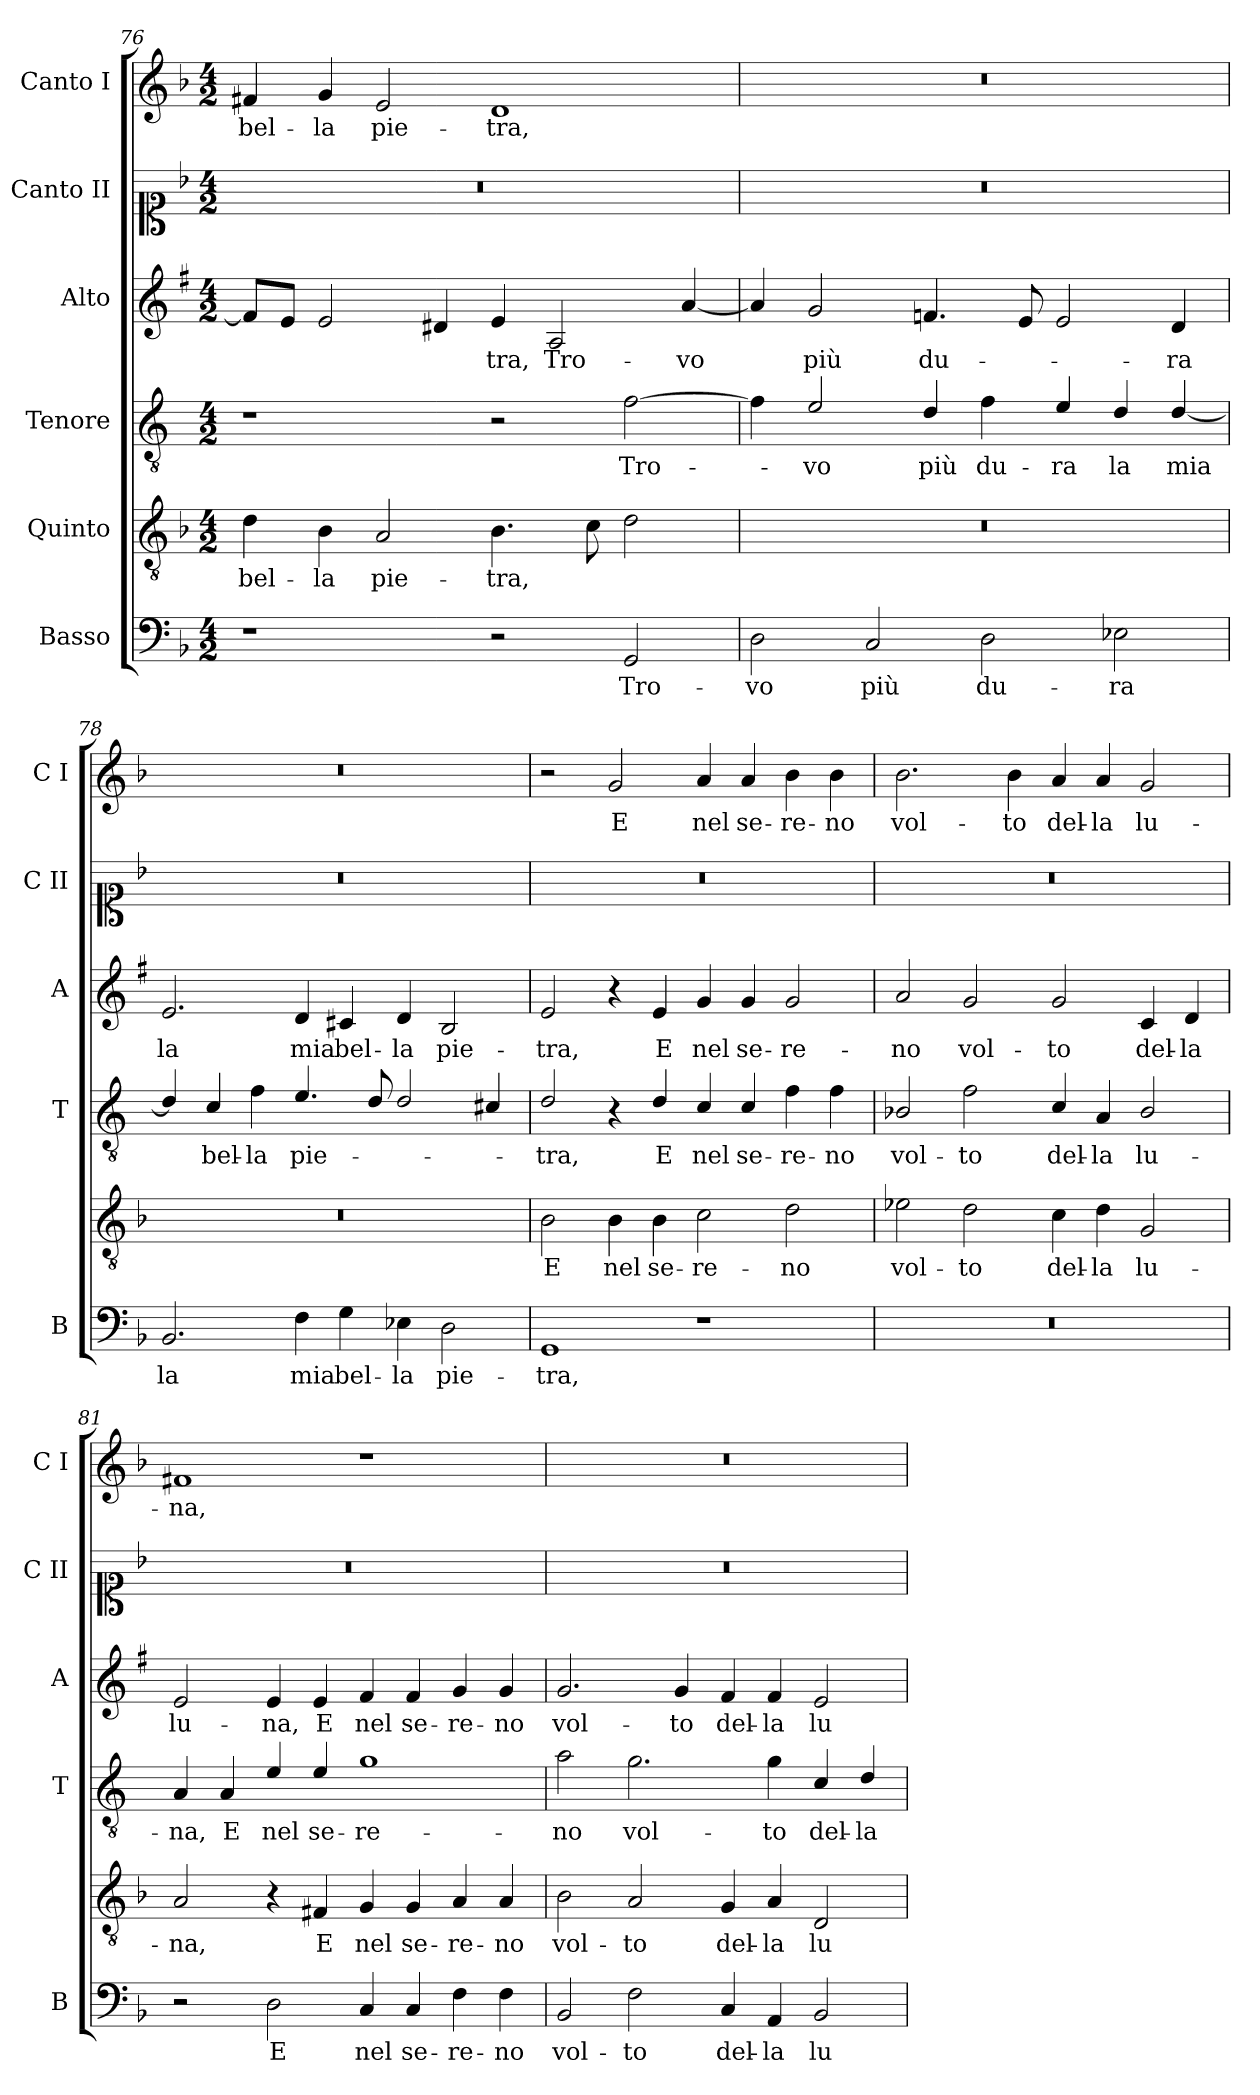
**kern	**text	**kern	**text	**kern	**text	**kern	**text	**kern	**kern	**text
*part6	*part6	*part5	*part5	*part4	*part4	*part3	*part3	*part2	*part1	*part1
*staff6	*staff6	*staff5	*staff5	*staff4	*staff4	*staff3	*staff3	*staff2	*staff1	*staff1
*I"Basso	*	*I"Quinto	*	*I"Tenore	*	*I"Alto	*	*I"Canto II	*I"Canto I	*
*I'B	*	*	*	*I'T	*	*I'A	*	*I'C II	*I'C I	*
*clefF4	*	*clefGv2	*	*clefGv2	*	*clefG2	*	*clefC1	*clefG2	*
*	*	*	*	*ITrd4c7	*	*ITrd1c2	*	*	*	*
*k[b-]	*	*k[b-]	*	*k[b-]	*	*k[b-]	*	*k[b-]	*k[b-]	*
*F:	*	*F:	*	*F:	*	*F:	*	*F:	*F:	*
*M4/2	*	*M4/2	*	*M4/2	*	*M4/2	*	*M4/2	*M4/2	*
=76	=76	=76	=76	=76	=76	=76	=76	=76	=76	=76
!	!	!	!LO:LY:b	!	!	!	!	!	!	!LO:LY:b
1r	.	4d\	bel-	1r	.	8e/L]	.	0r	4f#X/	bel-
.	.	.	.	.	.	8d/J	.	.	.	.
!	!	!	!LO:LY:b	!	!	!	!	!	!	!LO:LY:b
.	.	4B-\	-la	.	.	2d/	.	.	4g/	-la
!	!	!	!LO:LY:b	!	!	!	!	!	!	!LO:LY:b
.	.	2A/	pie-	.	.	.	.	.	2e/	pie-
.	.	.	.	.	.	4c#X/	.	.	.	.
!	!	!	!LO:LY:b	!	!	!	!LO:LY:b	!	!	!LO:LY:b
2r	.	4.B-\	-tra,	2r	.	4d/	-tra,	.	1d	-tra,
!	!	!	!	!	!	!	!LO:LY:b	!	!	!
.	.	.	.	.	.	2G/	Tro-	.	.	.
.	.	8c\	.	.	.	.	.	.	.	.
!	!LO:LY:b	!	!	!	!LO:LY:b	!	!	!	!	!
2GG/	Tro-	2d\	.	[2B-\	Tro-	.	.	.	.	.
!	!	!	!	!	!	!	!LO:LY:b	!	!	!
.	.	.	.	.	.	[4g/	-vo	.	.	.
=77	=77	=77	=77	=77	=77	=77	=77	=77	=77	=77
!	!LO:LY:b	!	!	!	!	!	!	!	!	!
2D\	-vo	0r	.	4B-\]	.	4g/]	.	0r	0r	.
!	!	!	!	!	!LO:LY:b	!	!LO:LY:b	!	!	!
.	.	.	.	2A/	-vo	2f/	più	.	.	.
!	!LO:LY:b	!	!	!	!	!	!	!	!	!
2C/	più	.	.	.	.	.	.	.	.	.
!	!	!	!	!	!LO:LY:b	!	!LO:LY:b	!	!	!
.	.	.	.	4G/	più	4.e-X/	du-	.	.	.
!	!LO:LY:b	!	!	!	!LO:LY:b	!	!	!	!	!
2D\	du-	.	.	4B-\	du-	.	.	.	.	.
.	.	.	.	.	.	8d/	.	.	.	.
!	!	!	!	!	!LO:LY:b	!	!	!	!	!
.	.	.	.	4A/	-ra	2d/	.	.	.	.
!	!LO:LY:b	!	!	!	!LO:LY:b	!	!	!	!	!
2E-X\	-ra	.	.	4G/	la	.	.	.	.	.
!	!	!	!	!	!LO:LY:b	!	!LO:LY:b	!	!	!
.	.	.	.	[4G/	mia	4c/	-ra	.	.	.
=78	=78	=78	=78	=78	=78	=78	=78	=78	=78	=78
!	!LO:LY:b	!	!	!	!	!	!LO:LY:b	!	!	!
2.BB-/	la	0r	.	4G/]	.	2.d/	la	0r	0r	.
!	!	!	!	!	!LO:LY:b	!	!	!	!	!
.	.	.	.	4F/	bel-	.	.	.	.	.
!	!	!	!	!	!LO:LY:b	!	!	!	!	!
.	.	.	.	4B-\	-la	.	.	.	.	.
!	!LO:LY:b	!	!	!	!LO:LY:b	!	!LO:LY:b	!	!	!
4F\	mia	.	.	4.A/	pie-	4c/	mia	.	.	.
!	!LO:LY:b	!	!	!	!	!	!LO:LY:b	!	!	!
4G\	bel-	.	.	.	.	4Bn/	bel-	.	.	.
.	.	.	.	8G/	.	.	.	.	.	.
!	!LO:LY:b	!	!	!	!	!	!LO:LY:b	!	!	!
4E-X\	-la	.	.	2G/	.	4c/	-la	.	.	.
!	!LO:LY:b	!	!	!	!	!	!LO:LY:b	!	!	!
2D\	pie-	.	.	.	.	2A/	pie-	.	.	.
.	.	.	.	4F#X/	.	.	.	.	.	.
!!LO:LB:g=z
=79	=79	=79	=79	=79	=79	=79	=79	=79	=79	=79
!	!LO:LY:b	!	!LO:LY:b	!	!LO:LY:b	!	!LO:LY:b	!	!	!
1GG	-tra,	2B-\	E	2G/	-tra,	2d/	-tra,	0r	2r	.
!	!	!	!LO:LY:b	!	!	!	!	!	!	!LO:LY:b
.	.	4B-\	nel	4r	.	4r	.	.	2g/	E
!	!	!	!LO:LY:b	!	!LO:LY:b	!	!LO:LY:b	!	!	!
.	.	4B-\	se-	4G/	E	4d/	E	.	.	.
!	!	!	!LO:LY:b	!	!LO:LY:b	!	!LO:LY:b	!	!	!LO:LY:b
1r	.	2c\	-re-	4F/	nel	4f/	nel	.	4a/	nel
!	!	!	!	!	!LO:LY:b	!	!LO:LY:b	!	!	!LO:LY:b
.	.	.	.	4F/	se-	4f/	se-	.	4a/	se-
!	!	!	!LO:LY:b	!	!LO:LY:b	!	!LO:LY:b	!	!	!LO:LY:b
.	.	2d\	-no	4B-\	-re-	2f/	-re-	.	4b-\	-re-
!	!	!	!	!	!LO:LY:b	!	!	!	!	!LO:LY:b
.	.	.	.	4B-\	-no	.	.	.	4b-\	-no
=80	=80	=80	=80	=80	=80	=80	=80	=80	=80	=80
!	!	!	!LO:LY:b	!	!LO:LY:b	!	!LO:LY:b	!	!	!LO:LY:b
0r	.	2e-X\	vol-	2E-X/	vol-	2g/	-no	0r	2.b-\	vol-
!	!	!	!LO:LY:b	!	!LO:LY:b	!	!LO:LY:b	!	!	!
.	.	2d\	-to	2B-\	-to	2f/	vol-	.	.	.
!	!	!	!	!	!	!	!	!	!	!LO:LY:b
.	.	.	.	.	.	.	.	.	4b-\	-to
!	!	!	!LO:LY:b	!	!LO:LY:b	!	!LO:LY:b	!	!	!LO:LY:b
.	.	4c\	del-	4F/	del-	2f/	-to	.	4a/	del-
!	!	!	!LO:LY:b	!	!LO:LY:b	!	!	!	!	!LO:LY:b
.	.	4d\	-la	4D/	-la	.	.	.	4a/	-la
!	!	!	!LO:LY:b	!	!LO:LY:b	!	!LO:LY:b	!	!	!LO:LY:b
.	.	2G/	lu-	2E-/	lu-	4B-/	del-	.	2g/	lu-
!	!	!	!	!	!	!	!LO:LY:b	!	!	!
.	.	.	.	.	.	4c/	-la	.	.	.
=81	=81	=81	=81	=81	=81	=81	=81	=81	=81	=81
!	!	!	!LO:LY:b	!	!LO:LY:b	!	!LO:LY:b	!	!	!LO:LY:b
2r	.	2A/	-na,	4D/	-na,	2d/	lu-	0r	1f#X	-na,
!	!	!	!	!	!LO:LY:b	!	!	!	!	!
.	.	.	.	4D/	E	.	.	.	.	.
!	!LO:LY:b	!	!	!	!LO:LY:b	!	!LO:LY:b	!	!	!
2D\	E	4r	.	4A/	nel	4d/	-na,	.	.	.
!	!	!	!LO:LY:b	!	!LO:LY:b	!	!LO:LY:b	!	!	!
.	.	4F#X/	E	4A/	se-	4d/	E	.	.	.
!	!LO:LY:b	!	!LO:LY:b	!	!LO:LY:b	!	!LO:LY:b	!	!	!
4C/	nel	4G/	nel	1c	-re-	4e/	nel	.	1r	.
!	!LO:LY:b	!	!LO:LY:b	!	!	!	!LO:LY:b	!	!	!
4C/	se-	4G/	se-	.	.	4e/	se-	.	.	.
!	!LO:LY:b	!	!LO:LY:b	!	!	!	!LO:LY:b	!	!	!
4F\	-re-	4A/	-re-	.	.	4f/	-re-	.	.	.
!	!LO:LY:b	!	!LO:LY:b	!	!	!	!LO:LY:b	!	!	!
4F\	-no	4A/	-no	.	.	4f/	-no	.	.	.
=82	=82	=82	=82	=82	=82	=82	=82	=82	=82	=82
!	!LO:LY:b	!	!LO:LY:b	!	!LO:LY:b	!	!LO:LY:b	!	!	!
2BB-/	vol-	2B-\	vol-	2d\	-no	2.f/	vol-	0r	0r	.
!	!LO:LY:b	!	!LO:LY:b	!	!LO:LY:b	!	!	!	!	!
2F\	-to	2A/	-to	2.c\	vol-	.	.	.	.	.
!	!	!	!	!	!	!	!LO:LY:b	!	!	!
.	.	.	.	.	.	4f/	-to	.	.	.
!	!LO:LY:b	!	!LO:LY:b	!	!	!	!LO:LY:b	!	!	!
4C/	del-	4G/	del-	.	.	4e/	del-	.	.	.
!	!LO:LY:b	!	!LO:LY:b	!	!LO:LY:b	!	!LO:LY:b	!	!	!
4AA/	-la	4A/	-la	4c\	-to	4e/	-la	.	.	.
!	!LO:LY:b	!	!LO:LY:b	!	!LO:LY:b	!	!LO:LY:b	!	!	!
2BB-/	lu-	2D/	lu-	4F/	del-	2d/	lu-	.	.	.
!	!	!	!	!	!LO:LY:b	!	!	!	!	!
.	.	.	.	4G/	-la	.	.	.	.	.
=	=	=	=	=	=	=	=	=	=	=
*-	*-	*-	*-	*-	*-	*-	*-	*-	*-	*-
